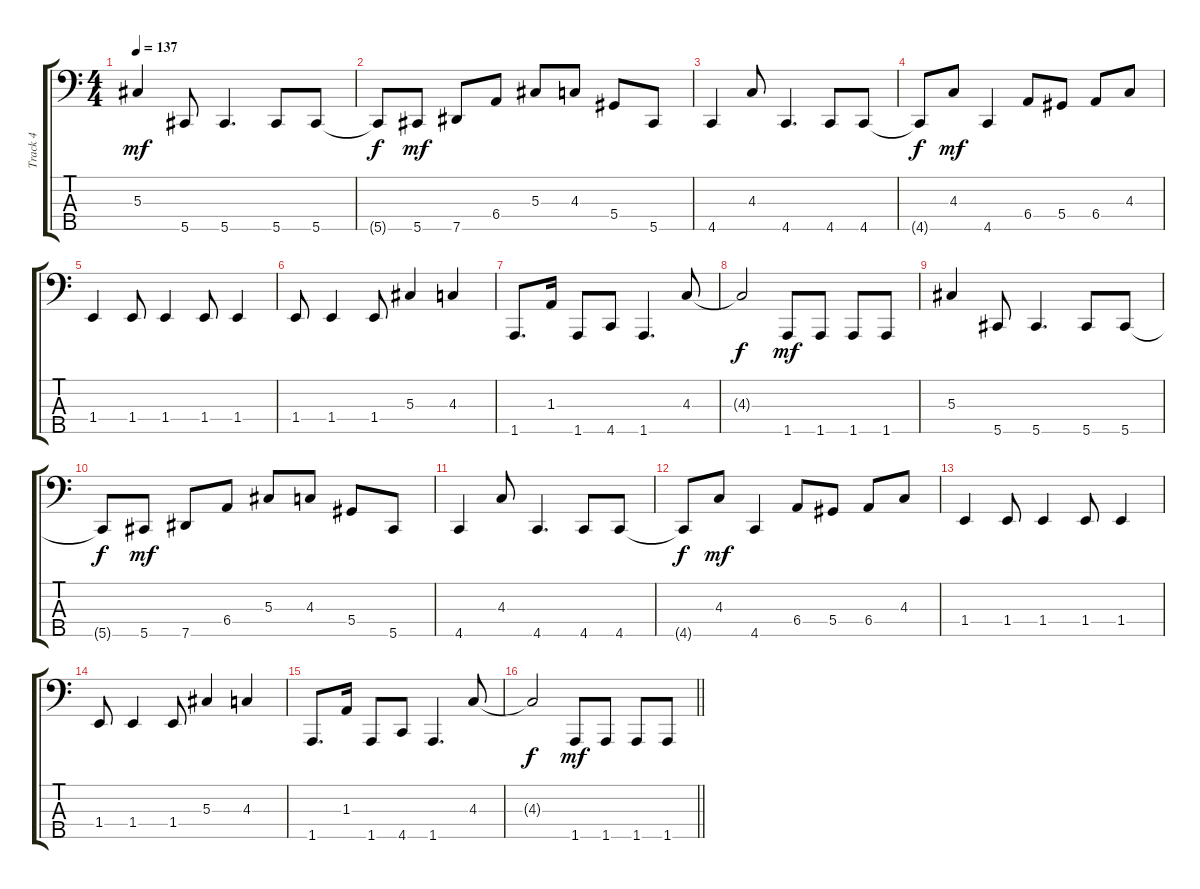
\track ("Track 4" "Track 4") {instrument electricbassfinger}
\staff {score tabs}
\tuning (Gb2 Db2 Ab1 Eb1 Ab0) {hide}
\ts (4 4)
\tempo 137
\clef f4
\ks c
5.3.4{dy mf} 5.5.8 5.5.4{d} 5.5.8 5.5.8 |
5.5{t}.8{dy f} 5.5.8{dy mf} 7.5.8 6.4.8 5.3.8 4.3.8 5.4.8 5.5.8 |
4.5.4 4.3.8 4.5.4{d} 4.5.8 4.5.8 |
4.5{t}.8{dy f} 4.3.8{dy mf} 4.5.4 6.4.8 5.4.8 6.4.8 4.3.8 |
1.4.4 1.4.8 1.4.4 1.4.8 1.4.4 |
1.4.8 1.4.4 1.4.8 5.3.4 4.3.4 |
1.5.8{d} 1.3.16 1.5.8 4.5.8 1.5.4{d} 4.3.8 |
4.3{t}.2{dy f} 1.5.8{dy mf} 1.5.8 1.5.8 1.5.8 |
5.3.4 5.5.8 5.5.4{d} 5.5.8 5.5.8 |
5.5{t}.8{dy f} 5.5.8{dy mf} 7.5.8 6.4.8 5.3.8 4.3.8 5.4.8 5.5.8 |
4.5.4 4.3.8 4.5.4{d} 4.5.8 4.5.8 |
4.5{t}.8{dy f} 4.3.8{dy mf} 4.5.4 6.4.8 5.4.8 6.4.8 4.3.8 |
1.4.4 1.4.8 1.4.4 1.4.8 1.4.4 |
1.4.8 1.4.4 1.4.8 5.3.4 4.3.4 |
1.5.8{d} 1.3.16 1.5.8 4.5.8 1.5.4{d} 4.3.8 |
\barLineRight lightlight
4.3{t}.2{dy f} 1.5.8{dy mf} 1.5.8 1.5.8 1.5.8
